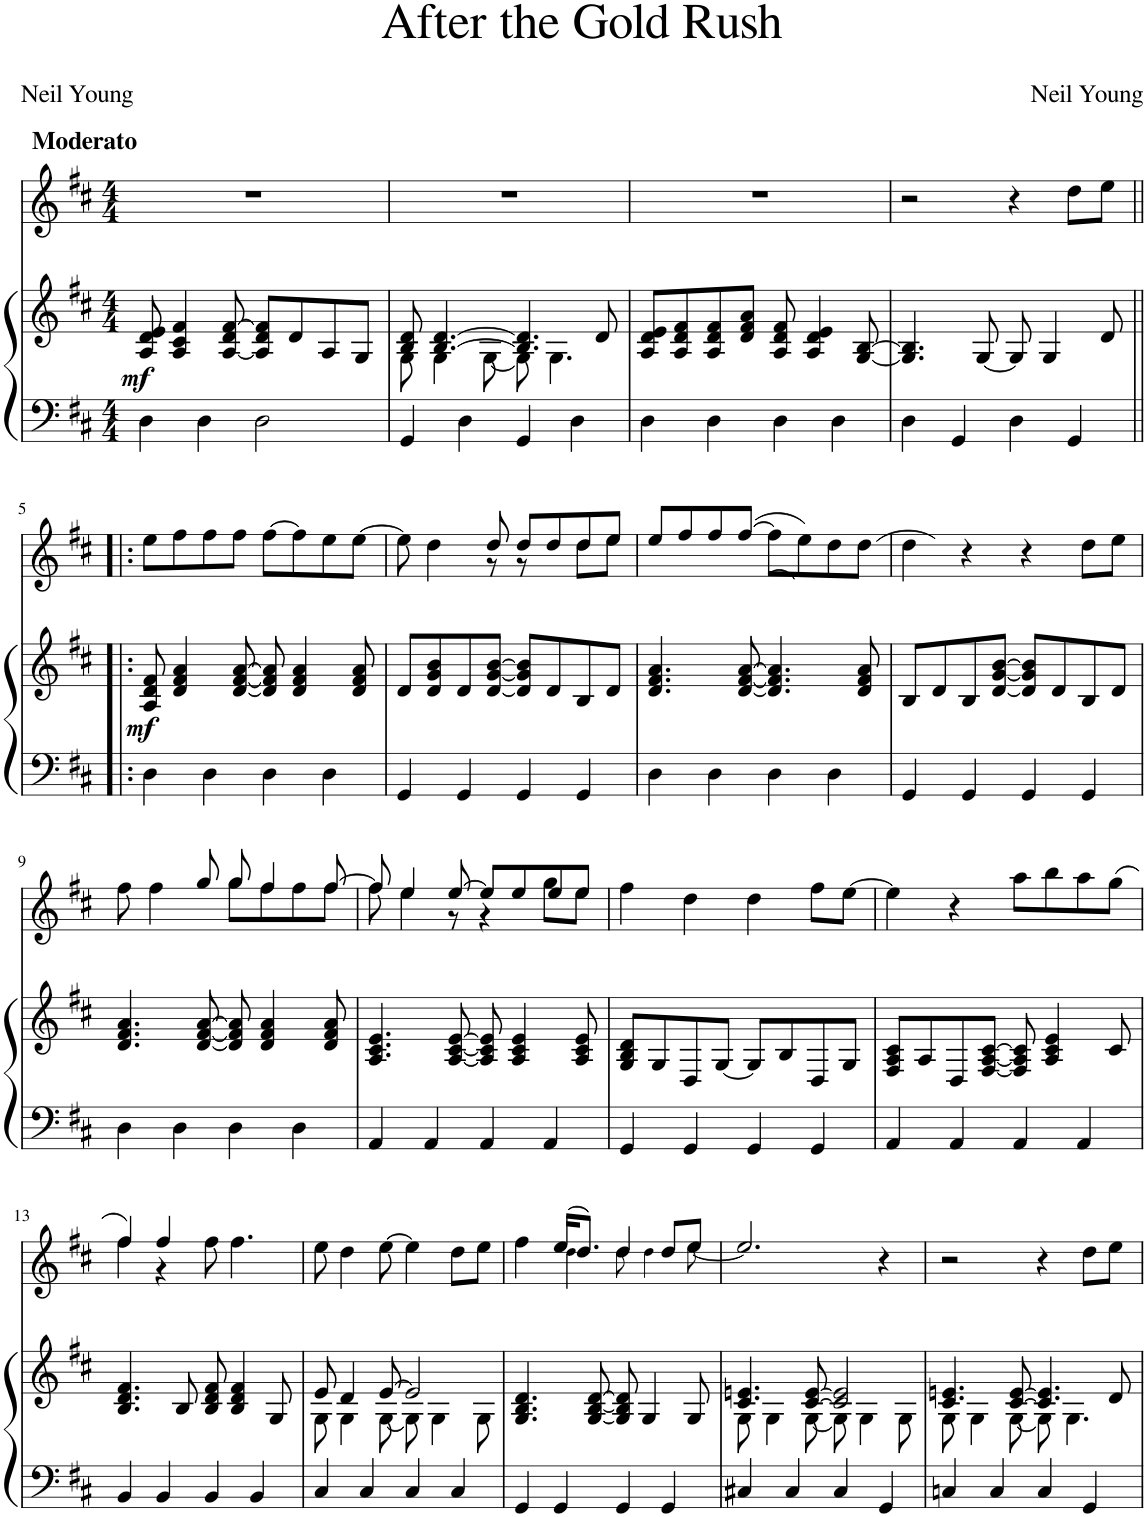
**kern	**kern	**dynam	**kern
*part2	*part2	*part2	*part1
*staff3	*staff2	*staff2/3	*staff1
*I"Piano	*	*	*I"Voice
*I'Pno	*	*	*
*clefF4	*clefG2	*	*clefG2
*k[f#c#]	*k[f#c#]	*	*k[f#c#]
*M4/4	*M4/4	*	*M4/4
=1	=1	=1	=1
!	!	!LO:DY:a=2	!
*	*	*	*^
4D\	8A/ 8d/ 8e/	mf	1r	2..ryy
.	4A/ 4c#/ 4f#/	.	.	.
4D\	.	.	.	.
.	[8A/ 8d/ [8f#/	.	.	.
2D\	8A/] 8d/ 8f#/]L	.	.	.
.	8d/	.	.	.
.	8A/	.	.	.
!	!	!	!	!LO:TX:a:B:t=Moderato
.	8G/J	.	.	8ryy
*	*	*	*v	*v
=2	=2	=2	=2
*	*^	*	*
4GG/	8B/ 8d/	8G\	.	1r
.	[4.B/ [4.d/	4G\	.	.
4D\	.	.	.	.
.	.	[8G\	.	.
4GG/	4.B/] 4.d/]	8G\]	.	.
.	.	4.G\	.	.
4D\	.	.	.	.
.	8d/	.	.	.
*	*v	*v	*	*
=3	=3	=3	=3
4D\	8A/ 8d/ 8e/L	.	1r
.	8A/ 8d/ 8f#/	.	.
4D\	8A/ 8d/ 8f#/	.	.
.	8d/ 8f#/ 8a/J	.	.
4D\	8A/ 8d/ 8f#/	.	.
.	4A/ 4d/ 4e/	.	.
4D\	.	.	.
.	[8G/ [8B/	.	.
=4	=4	=4	=4
4D\	4.G/] 4.B/]	.	2r
4GG/	.	.	.
.	[8G/	.	.
4D\	8G/]	.	4r
.	4G/	.	.
4GG/	.	.	8dd\L
.	8d/	.	8ee\J
!!LO:LB:g=z
=5!|:	=5!|:	=5!|:	=5!|:
!	!	!LO:DY:a=2	!
4D\	8A/ 8d/ 8f#/	mf	8ee\L
.	4d/ 4f#/ 4a/	.	8ff#\
4D\	.	.	8ff#\
.	[8d/ [8f#/ [8a/	.	8ff#\J
4D\	8d/] 8f#/] 8a/]	.	[8ff#\L
.	4d/ 4f#/ 4a/	.	8ff#\]
4D\	.	.	8ee\
.	8d/ 8f#/ 8a/	.	[8ee\J
=6	=6	=6	=6
*	*	*	*^
4GG/	8d/L	.	8ee\]	4.ryy
.	8d/ 8g/ 8b/	.	4dd\	.
4GG/	8d/	.	.	.
.	[8d/ [8g/ [8b/J	.	8dd/	8r
4GG/	8d/] 8g/] 8b/]L	.	8dd/L	8r
.	8d/	.	8dd/	8ryy
4GG/	8B/	.	8dd/	8dd\L
.	8d/J	.	8ee/J	8ee\J
*	*	*	*v	*v
=7	=7	=7	=7
4D\	4.d/ 4.f#/ 4.a/	.	8ee/L
.	.	.	8ff#/
4D\	.	.	8ff#/
.	[8d/ [8f#/ [8a/	.	([8ff#/J
4D\	4.d/] 4.f#/] 4.a/]	.	(8ff#\L]
.	.	.	8ee\))
4D\	.	.	8dd\
.	8d/ 8f#/ 8a/	.	8dd\J
=8	=8	=8	=8
4GG/	8B/L	.	(4dd\
.	8d/	.	.
4GG/	8B/	.	4r)
.	[8d/ [8g/ [8b/J	.	.
4GG/	8d/] 8g/] 8b/]L	.	4r
.	8d/	.	.
4GG/	8B/	.	8dd\L
.	8d/J	.	8ee\J
!!LO:LB:g=z
=9	=9	=9	=9
*	*	*	*^
4D\	4.d/ 4.f#/ 4.a/	.	8ff#\	2ryy
.	.	.	4ff#\	.
4D\	.	.	.	.
.	[8d/ [8f#/ [8a/	.	8gg/	.
4D\	8d/] 8f#/] 8a/]	.	8gg/	8gg\L
.	4d/ 4f#/ 4a/	.	4ff#/	8ff#\
4D\	.	.	.	8ff#\
.	8d/ 8f#/ 8a/	.	[8ff#/	8ff#\J
=10	=10	=10	=10	=10
4AA/	4.A/ 4.c#/ 4.e/	.	8ff#/]	8ff#\
.	.	.	4ee/	4ee\
4AA/	.	.	.	.
.	[8A/ [8c#/ [8e/	.	[>8ee/	8r
4AA/	8A/] 8c#/] 8e/]	.	8ee/L]	4r
.	4A/ 4c#/ 4e/	.	8ee/	.
4AA/	.	.	8ee/	8gg\L
.	8A/ 8c#/ 8e/	.	8ee/J	8ee\J
*	*	*	*v	*v
=11	=11	=11	=11
4GG/	8G/ 8B/ 8d/L	.	4ff#\
.	8G/	.	.
4GG/	8D/	.	4dd\
.	[8G/J	.	.
4GG/	8G/L]	.	4dd\
.	8B/	.	.
4GG/	8D/	.	8ff#\L
.	8G/J	.	[8ee\J
=12	=12	=12	=12
4AA/	8F#/ 8A/ 8c#/L	.	4ee\]
.	8A/	.	.
4AA/	8D/	.	4r
.	[8F#/ [8A/ [8c#/J	.	.
4AA/	8F#/] 8A/] 8c#/]	.	8aa\L
.	4A/ 4c#/ 4e/	.	8bb\
4AA/	.	.	8aa\
.	8c#/	.	(8gg\J
!!LO:LB:g=z
=13	=13	=13	=13
*	*	*	*^
4BB/	4.B/ 4.d/ 4.f#/	.	4ff#/)	4ff#\
4BB/	.	.	4ff#/	4r
.	8B/	.	.	.
4BB/	8B/ 8d/ 8f#/	.	8ff#\	2ryy
.	4B/ 4d/ 4f#/	.	4.ff#\	.
4BB/	.	.	.	.
.	8G/	.	.	.
*	*	*	*v	*v
=14	=14	=14	=14
*	*^	*	*
4C#/	8e/	8G\	.	8ee\
.	4d/	4G\	.	4dd\
4C#/	.	.	.	.
.	[>8e/	[8G\	.	[8ee\
4C#/	2e/]	8G\]	.	4ee\]
.	.	4G\	.	.
4C#/	.	.	.	8dd\L
.	.	8G\	.	8ee\J
*	*v	*v	*	*
=15	=15	=15	=15
*	*	*	*^
4GG/	4.G/ 4.B/ 4.d/	.	4ff#\	4ryy
4GG/	.	.	(16ee/KL	4dd!\
.	.	.	8.dd/J)	.
.	[8G/ [8B/ [8d/	.	.	.
4GG/	8G/] 8B/] 8d/]	.	4dd/	8dd!\
.	4G/	.	.	4dd!\
4GG/	.	.	8dd/L	.
.	8G/	.	8ee/J	[8ee!\
*	*	*	*v	*v
=16	=16	=16	=16
*	*^	*	*
4C#X/	4.c#/ 4.en/	8G\	.	2.ee/]
.	.	4G\	.	.
4C#/	.	.	.	.
.	[8c#/ [8e/	[8G\	.	.
4C#/	2c#/] 2e/]	8G\]	.	.
.	.	4G\	.	.
4GG/	.	.	.	4r
.	.	8G\	.	.
=17	=17	=17	=17	=17
4Cn/	4.c#/ 4.en/	8G\	.	2r
.	.	4G\	.	.
4C/	.	.	.	.
.	[8c#/ [8e/	[8G\	.	.
4C/	4.c#/] 4.e/]	8G\]	.	4r
.	.	4.G\	.	.
4GG/	.	.	.	8dd\L
.	8d/	.	.	8ee\J
*	*v	*v	*	*
=	=	=	=
*-	*-	*-	*-
